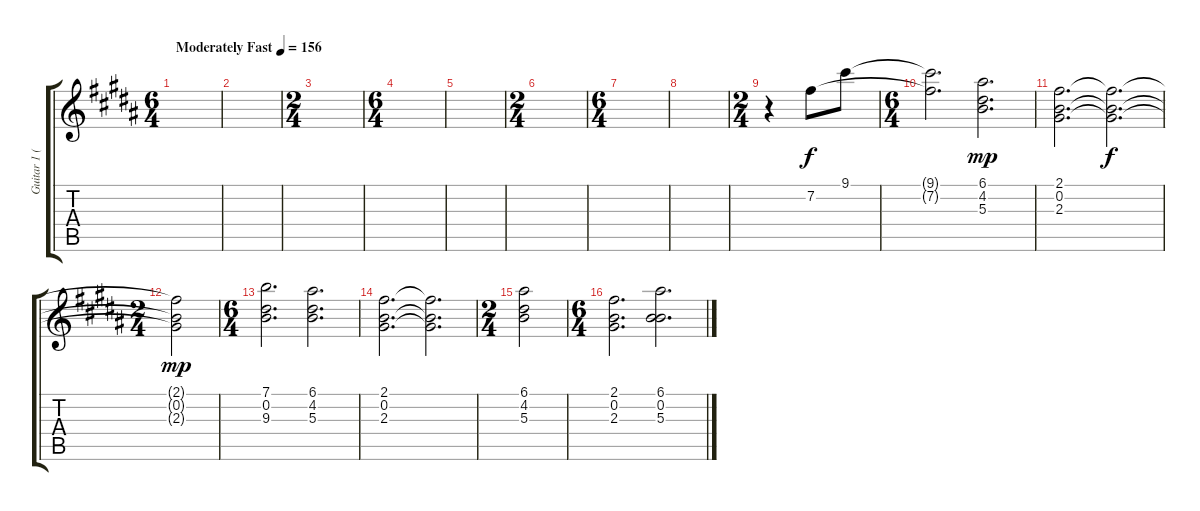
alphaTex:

\track ("Guitar 1 (Alt. Karn. tun.) - Drew " "Guitar 1 (") {instrument overdrivenguitar}
\staff {score tabs}
\tuning (E4 B3 Gb3 B2 Gb2 B1) {hide}
\ts (6 4)
\tempo (156 "Moderately Fast")
\clef g2
\ks b
|
|
\ts (2 4)
|
\ts (6 4)
|
|
\ts (2 4)
|
\ts (6 4)
|
|
\ts (2 4)
r.4 7.2.8 9.1.8 |
\ts (6 4)
(9.1{t} 7.2{t}).2{d dy f} (6.1 4.2 5.3).2{d dy mp} |
(2.1 0.2 2.3).2{d} (2.1{t} 0.2{t} 2.3{t}).2{d dy f} |
\ts (2 4)
(2.1{t} 0.2{t} 2.3{t}).2{dy mp} |
\ts (6 4)
(7.1 0.2 9.3).2{d} (6.1 4.2 5.3).2{d} |
(2.1 0.2 2.3).2{d} (2.1{t} 0.2{t} 2.3{t}).2{d} |
\ts (2 4)
(6.1 4.2 5.3).2 |
\ts (6 4)
(2.1 0.2 2.3).2{d} (6.1 0.2 5.3).2{d}
